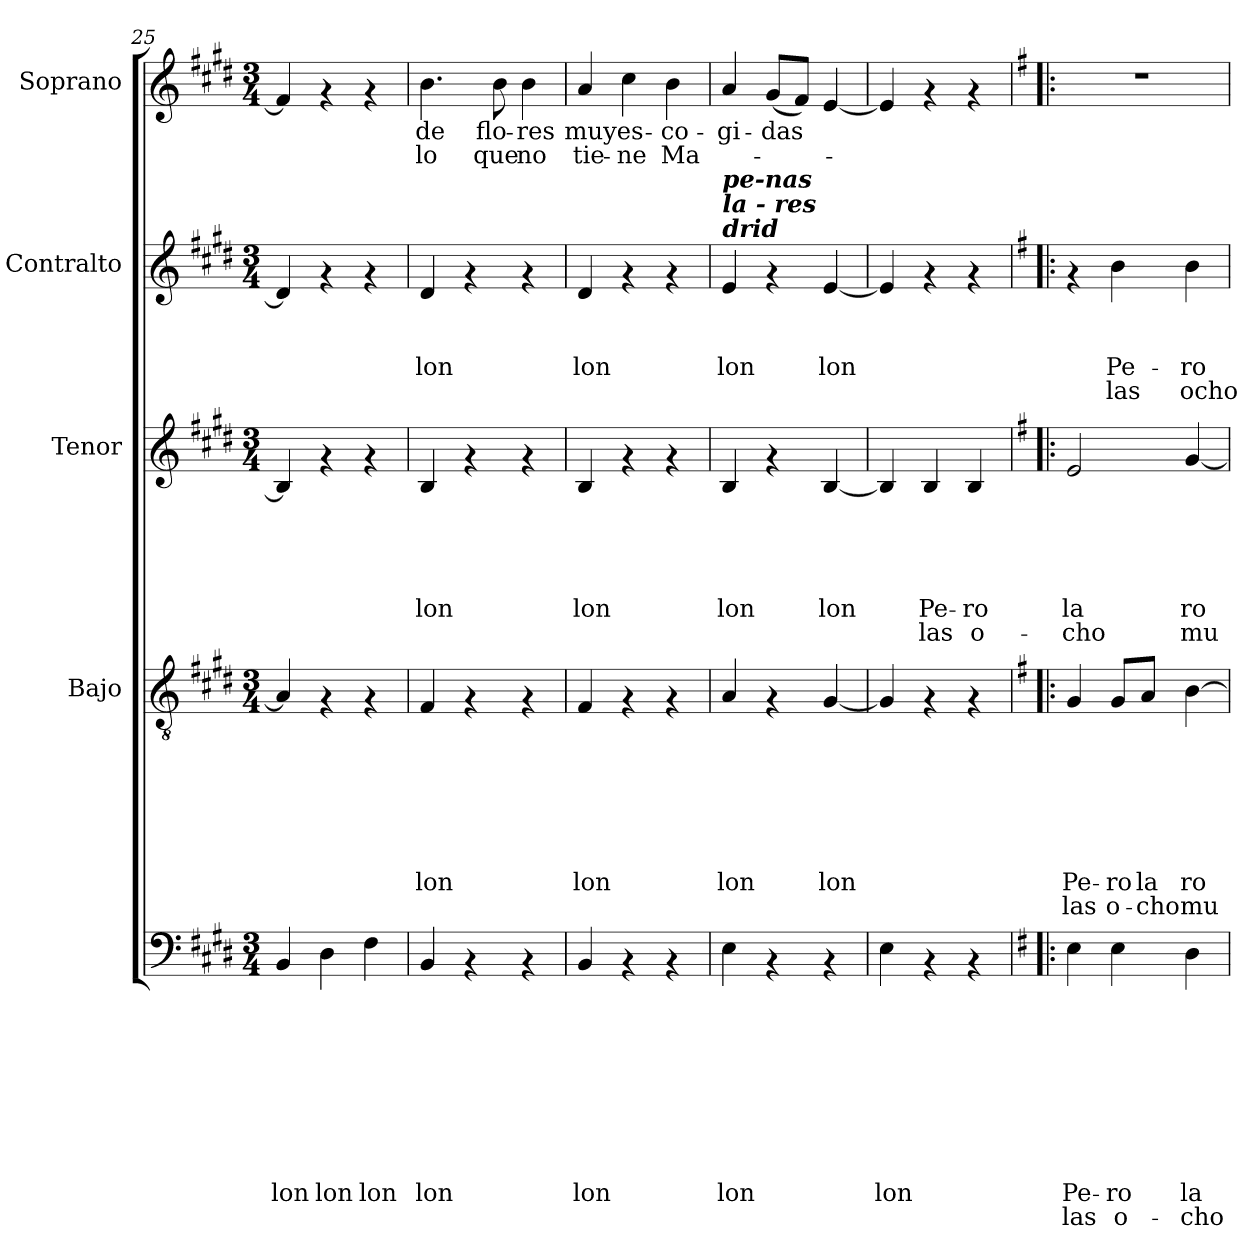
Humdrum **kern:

**kern	**text	**text	**text	**text	**text	**text	**text	**text	**text	**text	**kern	**text	**text	**text	**text	**text	**text	**text	**text	**kern	**text	**text	**text	**text	**text	**text	**kern	**text	**text	**text	**text	**kern	**text	**text
*part5	*part5	*part5	*part5	*part5	*part5	*part5	*part5	*part5	*part5	*part5	*part4	*part4	*part4	*part4	*part4	*part4	*part4	*part4	*part4	*part3	*part3	*part3	*part3	*part3	*part3	*part3	*part2	*part2	*part2	*part2	*part2	*part1	*part1	*part1
*staff5	*staff5	*staff5	*staff5	*staff5	*staff5	*staff5	*staff5	*staff5	*staff5	*staff5	*staff4	*staff4	*staff4	*staff4	*staff4	*staff4	*staff4	*staff4	*staff4	*staff3	*staff3	*staff3	*staff3	*staff3	*staff3	*staff3	*staff2	*staff2	*staff2	*staff2	*staff2	*staff1	*staff1	*staff1
*	*	*	*	*	*	*	*	*	*	*	*I"Bajo	*	*	*	*	*	*	*	*	*I"Tenor	*	*	*	*	*	*	*I"Contralto	*	*	*	*	*I"Soprano	*	*
*clefF4	*	*	*	*	*	*	*	*	*	*	*clefGv2	*	*	*	*	*	*	*	*	*clefG2	*	*	*	*	*	*	*clefG2	*	*	*	*	*clefG2	*	*
*k[f#c#g#d#]	*	*	*	*	*	*	*	*	*	*	*k[f#c#g#d#]	*	*	*	*	*	*	*	*	*k[f#c#g#d#]	*	*	*	*	*	*	*k[f#c#g#d#]	*	*	*	*	*k[f#c#g#d#]	*	*
*E:	*	*	*	*	*	*	*	*	*	*	*E:	*	*	*	*	*	*	*	*	*E:	*	*	*	*	*	*	*E:	*	*	*	*	*E:	*	*
*M3/4	*	*	*	*	*	*	*	*	*	*	*M3/4	*	*	*	*	*	*	*	*	*M3/4	*	*	*	*	*	*	*M3/4	*	*	*	*	*M3/4	*	*
=25	=25	=25	=25	=25	=25	=25	=25	=25	=25	=25	=25	=25	=25	=25	=25	=25	=25	=25	=25	=25	=25	=25	=25	=25	=25	=25	=25	=25	=25	=25	=25	=25	=25	=25
!	!	!	!	!	!	!	!	!	!LO:LY:b	!	!	!	!	!	!	!	!	!	!	!	!	!	!	!	!	!	!	!	!	!	!	!	!	!
4BB/	.	.	.	.	.	.	.	.	lon	.	4A/]	.	.	.	.	.	.	.	.	4B/]	.	.	.	.	.	.	4d#/]	.	.	.	.	4f#/]	.	.
!	!	!	!	!	!	!	!	!	!LO:LY:b	!	!	!	!	!	!	!	!	!	!	!	!	!	!	!	!	!	!	!	!	!	!	!	!	!
4D#\	.	.	.	.	.	.	.	.	lon	.	4rF	.	.	.	.	.	.	.	.	4rf	.	.	.	.	.	.	4rf	.	.	.	.	4rf	.	.
!	!	!	!	!	!	!	!	!	!LO:LY:b	!	!	!	!	!	!	!	!	!	!	!	!	!	!	!	!	!	!	!	!	!	!	!	!	!
4F#\	.	.	.	.	.	.	.	.	lon	.	4rF	.	.	.	.	.	.	.	.	4rf	.	.	.	.	.	.	4rf	.	.	.	.	4rf	.	.
=26	=26	=26	=26	=26	=26	=26	=26	=26	=26	=26	=26	=26	=26	=26	=26	=26	=26	=26	=26	=26	=26	=26	=26	=26	=26	=26	=26	=26	=26	=26	=26	=26	=26	=26
!	!	!	!	!	!	!	!	!	!LO:LY:b	!	!	!	!	!	!	!	!	!LO:LY:b	!	!	!	!	!	!	!LO:LY:b	!	!	!	!	!LO:LY:b	!	!	!LO:LY:b	!LO:LY:b
4BB/	.	.	.	.	.	.	.	.	lon	.	4F#/	.	.	.	.	.	.	lon	.	4B/	.	.	.	.	lon	.	4d#/	.	.	lon	.	4.b\	de	lo
4rAA	.	.	.	.	.	.	.	.	.	.	4rF	.	.	.	.	.	.	.	.	4rf	.	.	.	.	.	.	4rf	.	.	.	.	.	.	.
!	!	!	!	!	!	!	!	!	!	!	!	!	!	!	!	!	!	!	!	!	!	!	!	!	!	!	!	!	!	!	!	!	!LO:LY:b	!LO:LY:b
.	.	.	.	.	.	.	.	.	.	.	.	.	.	.	.	.	.	.	.	.	.	.	.	.	.	.	.	.	.	.	.	8b\	flo-	que
!	!	!	!	!	!	!	!	!	!	!	!	!	!	!	!	!	!	!	!	!	!	!	!	!	!	!	!	!	!	!	!	!	!LO:LY:b	!LO:LY:b
4rAA	.	.	.	.	.	.	.	.	.	.	4rF	.	.	.	.	.	.	.	.	4rf	.	.	.	.	.	.	4rf	.	.	.	.	4b\	-res	no
=27	=27	=27	=27	=27	=27	=27	=27	=27	=27	=27	=27	=27	=27	=27	=27	=27	=27	=27	=27	=27	=27	=27	=27	=27	=27	=27	=27	=27	=27	=27	=27	=27	=27	=27
!	!	!	!	!	!	!	!	!	!LO:LY:b	!	!	!	!	!	!	!	!	!LO:LY:b	!	!	!	!	!	!	!LO:LY:b	!	!	!	!	!LO:LY:b	!	!	!LO:LY:b	!LO:LY:b
4BB/	.	.	.	.	.	.	.	.	lon	.	4F#/	.	.	.	.	.	.	lon	.	4B/	.	.	.	.	lon	.	4d#/	.	.	lon	.	4a/	muy	tie-
!	!	!	!	!	!	!	!	!	!	!	!	!	!	!	!	!	!	!	!	!	!	!	!	!	!	!	!	!	!	!	!	!	!LO:LY:b	!LO:LY:b
4rAA	.	.	.	.	.	.	.	.	.	.	4rF	.	.	.	.	.	.	.	.	4rf	.	.	.	.	.	.	4rf	.	.	.	.	4cc#\	es-	-ne
!	!	!	!	!	!	!	!	!	!	!	!	!	!	!	!	!	!	!	!	!	!	!	!	!	!	!	!	!	!	!	!	!	!LO:LY:b	!LO:LY:b
4rAA	.	.	.	.	.	.	.	.	.	.	4rF	.	.	.	.	.	.	.	.	4rf	.	.	.	.	.	.	4rf	.	.	.	.	4b\	-co-	Ma-
!!LO:PB:g=z
=28	=28	=28	=28	=28	=28	=28	=28	=28	=28	=28	=28	=28	=28	=28	=28	=28	=28	=28	=28	=28	=28	=28	=28	=28	=28	=28	=28	=28	=28	=28	=28	=28	=28	=28
!	!	!	!	!	!	!	!	!	!	!	!	!	!	!	!	!	!	!	!	!	!	!	!	!	!	!	!LO:TX:a:Bi:t=drid	!	!	!	!	!	!	!
!	!	!	!	!	!	!	!	!	!	!	!	!	!	!	!	!	!	!	!	!	!	!	!	!	!	!	!LO:TX:a:Bi:t=la - res	!	!	!	!	!	!	!
!	!	!	!	!	!	!	!	!	!	!	!	!	!	!	!	!	!	!	!	!	!	!	!	!	!	!	!LO:TX:a:Bi:t=pe-nas	!	!	!	!	!	!	!
!	!	!	!	!	!	!	!	!	!LO:LY:b	!	!	!	!	!	!	!	!	!LO:LY:b	!	!	!	!	!	!	!LO:LY:b	!	!	!	!	!LO:LY:b	!	!	!LO:LY:b	!
4E\	.	.	.	.	.	.	.	.	lon	.	4A/	.	.	.	.	.	.	lon	.	4B/	.	.	.	.	lon	.	4e/	.	.	lon	.	4a/	-gi-	.
!	!	!	!	!	!	!	!	!	!	!	!	!	!	!	!	!	!	!	!	!	!	!	!	!	!	!	!	!	!	!	!	!	!LO:LY:b	!
4rAA	.	.	.	.	.	.	.	.	.	.	4rF	.	.	.	.	.	.	.	.	4rf	.	.	.	.	.	.	4rf	.	.	.	.	(<8g#/L	-das	.
.	.	.	.	.	.	.	.	.	.	.	.	.	.	.	.	.	.	.	.	.	.	.	.	.	.	.	.	.	.	.	.	8f#/J)	.	.
!	!	!	!	!	!	!	!	!	!	!	!	!	!	!	!	!	!	!LO:LY:b	!	!	!	!	!	!	!LO:LY:b	!	!	!	!	!LO:LY:b	!	!	!	!
4rAA	.	.	.	.	.	.	.	.	.	.	[<4G#/	.	.	.	.	.	.	lon	.	[<4B/	.	.	.	.	lon	.	[<4e/	.	.	lon	.	[<4e/	.	.
=29	=29	=29	=29	=29	=29	=29	=29	=29	=29	=29	=29	=29	=29	=29	=29	=29	=29	=29	=29	=29	=29	=29	=29	=29	=29	=29	=29	=29	=29	=29	=29	=29	=29	=29
!	!	!	!	!	!	!	!	!	!LO:LY:b	!	!	!	!	!	!	!	!	!	!	!	!	!	!	!	!	!	!	!	!	!	!	!	!	!
4E\	.	.	.	.	.	.	.	.	lon	.	4G#/]	.	.	.	.	.	.	.	.	4B/]	.	.	.	.	.	.	4e/]	.	.	.	.	4e/]	.	.
!	!	!	!	!	!	!	!	!	!	!	!	!	!	!	!	!	!	!	!	!	!	!	!	!	!LO:LY:b	!LO:LY:b	!	!	!	!	!	!	!	!
4rAA	.	.	.	.	.	.	.	.	.	.	4rF	.	.	.	.	.	.	.	.	4B/	.	.	.	.	Pe-	las	4rf	.	.	.	.	4rf	.	.
!	!	!	!	!	!	!	!	!	!	!	!	!	!	!	!	!	!	!	!	!	!	!	!	!	!LO:LY:b	!LO:LY:b	!	!	!	!	!	!	!	!
4rAA	.	.	.	.	.	.	.	.	.	.	4rF	.	.	.	.	.	.	.	.	4B/	.	.	.	.	-ro	o-	4rf	.	.	.	.	4rf	.	.
=30!|:	=30!|:	=30!|:	=30!|:	=30!|:	=30!|:	=30!|:	=30!|:	=30!|:	=30!|:	=30!|:	=30!|:	=30!|:	=30!|:	=30!|:	=30!|:	=30!|:	=30!|:	=30!|:	=30!|:	=30!|:	=30!|:	=30!|:	=30!|:	=30!|:	=30!|:	=30!|:	=30!|:	=30!|:	=30!|:	=30!|:	=30!|:	=30!|:	=30!|:	=30!|:
*k[f#]	*	*	*	*	*	*	*	*	*	*	*k[f#]	*	*	*	*	*	*	*	*	*k[f#]	*	*	*	*	*	*	*k[f#]	*	*	*	*	*k[f#]	*	*
*G:	*	*	*	*	*	*	*	*	*	*	*G:	*	*	*	*	*	*	*	*	*G:	*	*	*	*	*	*	*G:	*	*	*	*	*G:	*	*
!	!	!	!	!	!	!	!	!	!LO:LY:b	!LO:LY:b	!	!	!	!	!	!	!	!LO:LY:b	!LO:LY:b	!	!	!	!	!	!LO:LY:b	!LO:LY:b	!	!	!	!	!	!	!	!
4E\	.	.	.	.	.	.	.	.	Pe-	las	4G/	.	.	.	.	.	.	Pe-	las	2e/	.	.	.	.	la	-cho	4rf	.	.	.	.	2.r	.	.
!	!	!	!	!	!	!	!	!	!LO:LY:b	!LO:LY:b	!	!	!	!	!	!	!	!LO:LY:b	!LO:LY:b	!	!	!	!	!	!	!	!	!	!	!LO:LY:b	!LO:LY:b	!	!	!
4E\	.	.	.	.	.	.	.	.	-ro	o-	8G/L	.	.	.	.	.	.	-ro	o-	.	.	.	.	.	.	.	4b\	.	.	Pe-	las	.	.	.
!	!	!	!	!	!	!	!	!	!	!	!	!	!	!	!	!	!	!LO:LY:b	!LO:LY:b	!	!	!	!	!	!	!	!	!	!	!	!	!	!	!
.	.	.	.	.	.	.	.	.	.	.	8A/J	.	.	.	.	.	.	la	-cho	.	.	.	.	.	.	.	.	.	.	.	.	.	.	.
!	!	!	!	!	!	!	!	!	!LO:LY:b	!LO:LY:b	!	!	!	!	!	!	!	!LO:LY:b	!LO:LY:b	!	!	!	!	!	!LO:LY:b	!LO:LY:b	!	!	!	!LO:LY:b	!LO:LY:b	!	!	!
4D\	.	.	.	.	.	.	.	.	la	-cho	[>4B\	.	.	.	.	.	.	ro-	mu-	[<4g/	.	.	.	.	ro-	mu-	4b\	.	.	-ro	ocho	.	.	.
=	=	=	=	=	=	=	=	=	=	=	=	=	=	=	=	=	=	=	=	=	=	=	=	=	=	=	=	=	=	=	=	=	=	=
*-	*-	*-	*-	*-	*-	*-	*-	*-	*-	*-	*-	*-	*-	*-	*-	*-	*-	*-	*-	*-	*-	*-	*-	*-	*-	*-	*-	*-	*-	*-	*-	*-	*-	*-
